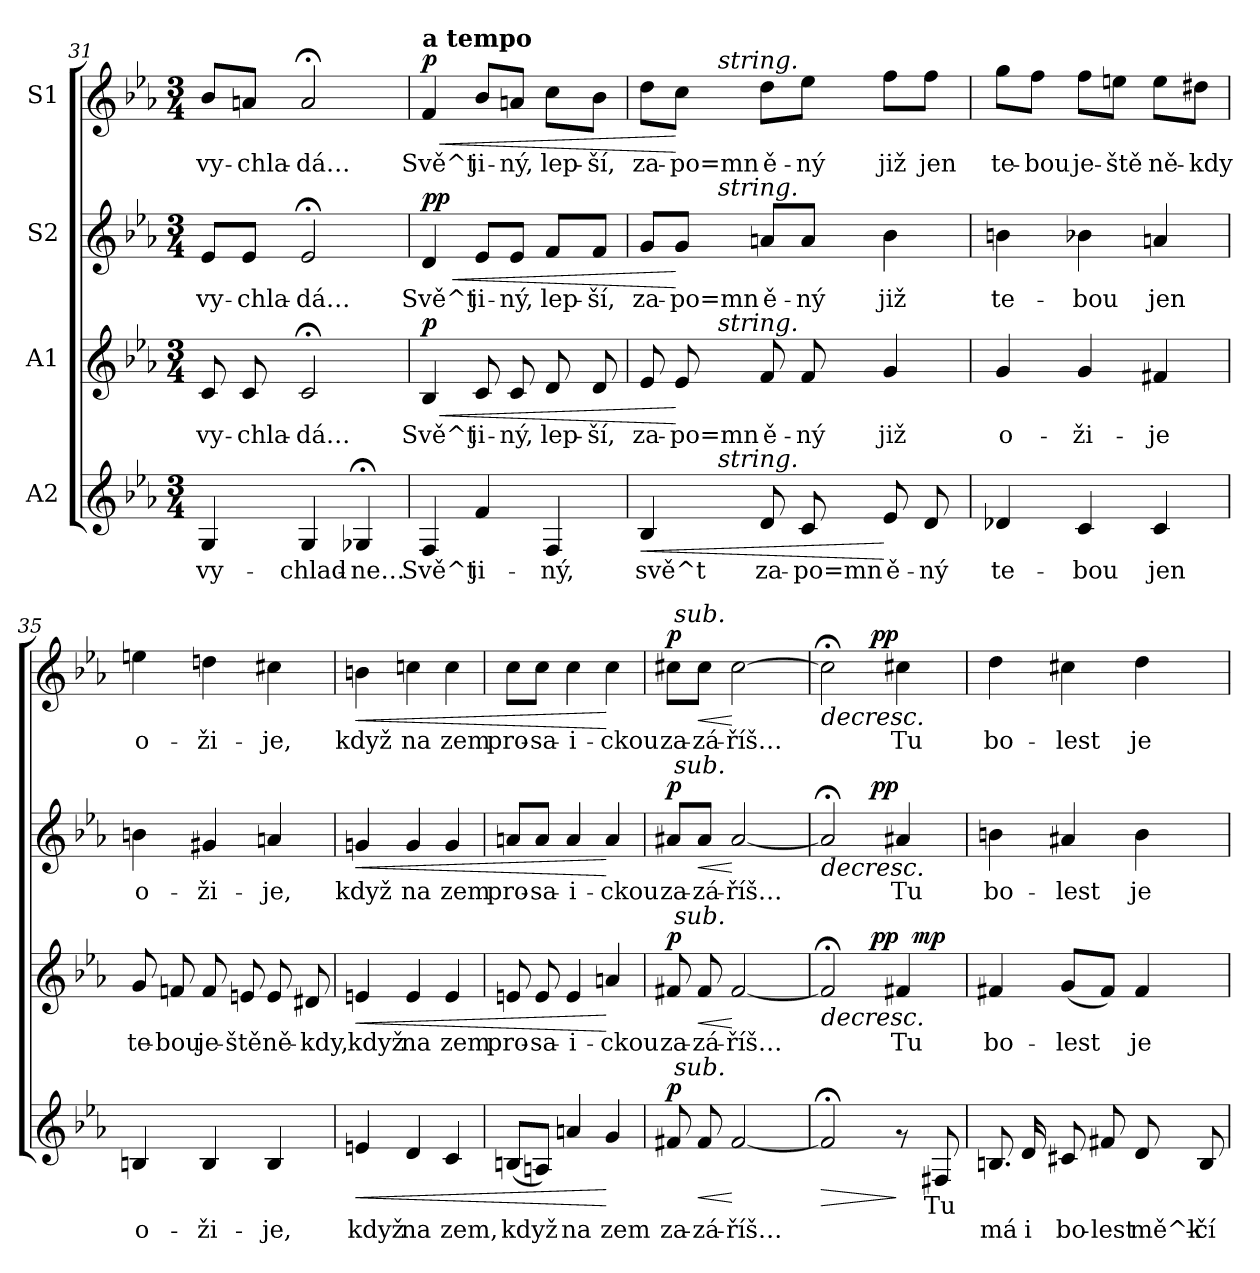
**kern	**text	**dynam	**kern	**text	**dynam	**kern	**text	**dynam	**kern	**text	**dynam
*part4	*part4	*part4	*part3	*part3	*part3	*part2	*part2	*part2	*part1	*part1	*part1
*staff4	*staff4	*staff4	*staff3	*staff3	*staff3	*staff2	*staff2	*staff2	*staff1	*staff1	*staff1
*I"A2	*	*	*I"A1	*	*	*I"S2	*	*	*I"S1	*	*
!!LO:PB:g=z
*clefG2	*	*	*clefG2	*	*	*clefG2	*	*	*clefG2	*	*
*k[b-e-a-]	*	*	*k[b-e-a-]	*	*	*k[b-e-a-]	*	*	*k[b-e-a-]	*	*
*E-:	*	*	*E-:	*	*	*E-:	*	*	*E-:	*	*
*M3/4	*	*	*M3/4	*	*	*M3/4	*	*	*M3/4	*	*
=31	=31	=31	=31	=31	=31	=31	=31	=31	=31	=31	=31
!	!LO:LY:b:cj	!	!	!LO:LY:b:cj	!	!	!LO:LY:b:cj	!	!	!LO:LY:b:cj	!
4G/	vy-	.	8c/	vy-	.	8e-/L	vy-	.	8b-/L	vy-	.
!	!	!	!	!LO:LY:b:cj	!	!	!LO:LY:b:cj	!	!	!LO:LY:b:cj	!
.	.	.	8c/	-chla-	.	8e-/J	-chla-	.	8an/J	-chla-	.
!	!LO:LY:b:cj	!	!	!LO:LY:b:cj	!	!	!LO:LY:b:cj	!	!	!LO:LY:b:cj	!
4G/	-chlad-	.	2c;</	-dá…	.	2e-;</	-dá…	.	2a;</	-dá…	.
!	!LO:LY:b:cj	!	!	!	!	!	!	!	!	!	!
4G-X;</	-ne…	.	.	.	.	.	.	.	.	.	.
=32	=32	=32	=32	=32	=32	=32	=32	=32	=32	=32	=32
!	!	!	!	!	!	!	!	!	!LO:TX:a:B:t=a tempo	!	!
!	!LO:LY:b:cj	!	!	!LO:LY:b:cj	!LO:HP:b	!	!LO:LY:b:cj	!LO:HP:b	!	!LO:LY:b:cj	!LO:HP:b
!	!	!	!	!	!LO:DY:n=1:b	!	!	!LO:DY:n=1:a	!	!	!
!	!	!	!	!	!	!	!	!LO:DY:n=2:b	!	!	!LO:DY:n=1:a
4F/	Svě^t	.	4B-/	Svě^t	< p	4d/	Svě^t	< p p	4f/	Svě^t	< p
!	!LO:LY:b:cj	!	!	!LO:LY:b:cj	!	!	!LO:LY:b:cj	!	!	!LO:LY:b:cj	!
4f/	ji-	.	8c/	ji-	.	8e-/L	ji-	.	8b-/L	ji-	.
!	!	!	!	!LO:LY:b:cj	!	!	!LO:LY:b:cj	!	!	!LO:LY:b:cj	!
.	.	.	8c/	-ný,	.	8e-/J	-ný,	.	8an/J	-ný,	.
!	!LO:LY:b:cj	!	!	!LO:LY:b:cj	!	!	!LO:LY:b:cj	!	!	!LO:LY:b:cj	!
4F/	-ný,	.	8d/	lep-	.	8f/L	lep-	.	8cc\L	lep-	.
!	!	!	!	!LO:LY:b:cj	!	!	!LO:LY:b:cj	!	!	!LO:LY:b:cj	!
.	.	.	8d/	-ší,	.	8f/J	-ší,	.	8b-\J	-ší,	.
=33	=33	=33	=33	=33	=33	=33	=33	=33	=33	=33	=33
!	!LO:LY:b:cj	!LO:HP:b	!	!LO:LY:b:cj	!	!	!LO:LY:b:cj	!	!	!LO:LY:b:cj	!
*^	*	*	*^	*	*	*^	*	*	*^	*	*
4B-/	8.ryy	svě^t	<	8e-/	8.ryy	za-	.	8g/L	8.ryy	za-	.	8dd\L	8.ryy	za-	.
!	!	!	!	!	!	!LO:LY:b:cj	!	!	!	!LO:LY:b:cj	!	!	!	!LO:LY:b:cj	!
.	.	.	.	8e-/	.	-po=mn	[	8g/J	.	-po=mn	[	8cc\J	.	-po=mn	[
!	!	!	!	!	!	!	!	!	!	!	!	!	!LO:TX:a:i:t=string.	!	!
!	!	!	!	!	!	!	!	!	!LO:TX:a:i:t=string.	!	!	!	!	!	!
!	!	!	!	!	!LO:TX:a:i:t=string.	!	!	!	!	!	!	!	!	!	!
!	!LO:TX:a:i:t=string.	!	!	!	!	!	!	!	!	!	!	!	!	!	!
.	2ryy	.	.	.	2ryy	.	.	.	2ryy	.	.	.	2ryy	.	.
!	!	!LO:LY:b:cj	!	!	!	!LO:LY:b:cj	!	!	!	!LO:LY:b:cj	!	!	!	!LO:LY:b:cj	!
8d/	.	za-	.	8f/	.	ě-	.	8an/L	.	ě-	.	8dd\L	.	ě-	.
!	!	!LO:LY:b:cj	!	!	!	!LO:LY:b:cj	!	!	!	!LO:LY:b:cj	!	!	!	!LO:LY:b:cj	!
8c/	.	-po=mn	.	8f/	.	-ný	.	8a/J	.	-ný	.	8ee-\J	.	-ný	.
!	!	!LO:LY:b:cj	!	!	!	!LO:LY:b:cj	!	!	!	!LO:LY:b:cj	!	!	!	!LO:LY:b:cj	!
8e-/	.	ě-	[	4g/	.	již	.	4b-\	.	již	.	8ff\L	.	již	.
!	!	!LO:LY:b:cj	!	!	!	!	!	!	!	!	!	!	!	!LO:LY:b:cj	!
8d/	.	-ný	.	.	.	.	.	.	.	.	.	8ff\J	.	jen	.
.	16ryy	.	.	.	16ryy	.	.	.	16ryy	.	.	.	16ryy	.	.
=34	=34	=34	=34	=34	=34	=34	=34	=34	=34	=34	=34	=34	=34	=34	=34
!	!	!LO:LY:b:cj	!	!	!	!LO:LY:b:cj	!	!	!	!LO:LY:b:cj	!	!	!	!LO:LY:b:cj	!
*v	*v	*	*	*	*	*	*	*v	*v	*	*	*v	*v	*	*
*	*	*	*v	*v	*	*	*	*	*	*	*	*
4d-X/	te-	.	4g/	o-	.	4bn\	te-	.	8gg\L	te-	.
!	!	!	!	!	!	!	!	!	!	!LO:LY:b:cj	!
.	.	.	.	.	.	.	.	.	8ff\J	-bou	.
!	!LO:LY:b:cj	!	!	!LO:LY:b:cj	!	!	!LO:LY:b:cj	!	!	!LO:LY:b:cj	!
4c/	-bou	.	4g/	-ži-	.	4b-X\	-bou	.	8ff\L	je-	.
!	!	!	!	!	!	!	!	!	!	!LO:LY:b:cj	!
.	.	.	.	.	.	.	.	.	8een\J	-ště	.
!	!LO:LY:b:cj	!	!	!LO:LY:b:cj	!	!	!LO:LY:b:cj	!	!	!LO:LY:b:cj	!
4c/	jen	.	4f#X/	-je	.	4an/	jen	.	8ee\L	ně-	.
!	!	!	!	!	!	!	!	!	!	!LO:LY:b:cj	!
.	.	.	.	.	.	.	.	.	8dd#X\J	-kdy	.
!!LO:PB:g=z
=35	=35	=35	=35	=35	=35	=35	=35	=35	=35	=35	=35
!	!LO:LY:b:cj	!	!	!LO:LY:b:cj	!	!	!LO:LY:b:cj	!	!	!LO:LY:b:cj	!
4Bn/	o-	.	8g/	te-	.	4bn\	o-	.	4een\	o-	.
!	!	!	!	!LO:LY:b:cj	!	!	!	!	!	!	!
.	.	.	8fn/	-bou	.	.	.	.	.	.	.
!	!LO:LY:b:cj	!	!	!LO:LY:b:cj	!	!	!LO:LY:b:cj	!	!	!LO:LY:b:cj	!
4B/	-ži-	.	8f/	je-	.	4g#X/	-ži-	.	4ddn\	-ži-	.
!	!	!	!	!LO:LY:b:cj	!	!	!	!	!	!	!
.	.	.	8en/	-ště	.	.	.	.	.	.	.
!	!LO:LY:b:cj	!	!	!LO:LY:b:cj	!	!	!LO:LY:b:cj	!	!	!LO:LY:b:cj	!
4B/	-je,	.	8e/	ně-	.	4an/	-je,	.	4cc#X\	-je,	.
!	!	!	!	!LO:LY:b:cj	!	!	!	!	!	!	!
.	.	.	8d#X/	-kdy,	.	.	.	.	.	.	.
=36	=36	=36	=36	=36	=36	=36	=36	=36	=36	=36	=36
!	!LO:LY:b:cj	!LO:HP:b	!	!LO:LY:b:cj	!LO:HP:b	!	!LO:LY:b:cj	!LO:HP:b	!	!LO:LY:b:cj	!LO:HP:b
4en/	když	<	4en/	když	<	4gn/	když	<	4bn\	když	<
!	!LO:LY:b:cj	!	!	!LO:LY:b:cj	!	!	!LO:LY:b:cj	!	!	!LO:LY:b:cj	!
4d/	na	.	4e/	na	.	4g/	na	.	4ccn\	na	.
!	!LO:LY:b:cj	!	!	!LO:LY:b:cj	!	!	!LO:LY:b:cj	!	!	!LO:LY:b:cj	!
4c/	zem,	.	4e/	zem	.	4g/	zem	.	4cc\	zem	.
=37	=37	=37	=37	=37	=37	=37	=37	=37	=37	=37	=37
!	!LO:LY:b:cj	!	!	!LO:LY:b:cj	!	!	!LO:LY:b:cj	!	!	!LO:LY:b:cj	!
(>8Bn/L	když	.	8en/	pro-	.	8an/L	pro-	.	8cc\L	pro-	.
!	!LO:LY:b:cj	!	!	!LO:LY:b:cj	!	!	!LO:LY:b:cj	!	!	!LO:LY:b:cj	!
8An/J)	.	.	8e/	-sa-	.	8a/J	-sa-	.	8cc\J	-sa-	.
!	!LO:LY:b:cj	!	!	!LO:LY:b:cj	!	!	!LO:LY:b:cj	!	!	!LO:LY:b:cj	!
4an/	na	.	4e/	-i-	.	4a/	-i-	.	4cc\	-i-	.
!	!LO:LY:b:cj	!	!	!LO:LY:b:cj	!	!	!LO:LY:b:cj	!	!	!LO:LY:b:cj	!
4g/	zem	[	4an/	-ckou	[	4a/	-ckou	[	4cc\	-ckou	[
=38	=38	=38	=38	=38	=38	=38	=38	=38	=38	=38	=38
!	!LO:LY:b:cj	!LO:DY:a	!	!LO:LY:b:cj	!LO:DY:a	!	!LO:LY:b:cj	!LO:DY:a	!	!LO:LY:b:cj	!LO:DY:a
*^	*	*	*^	*	*	*^	*	*	*^	*	*
8f#X/	64ryy	za-	p	8f#X/	64ryy	za-	p	8a#X/L	64ryy	za-	p	8cc#X\L	64ryy	za-	p
!	!	!	!	!	!	!	!	!	!	!	!	!	!LO:TX:a:i:t=sub.	!	!
!	!	!	!	!	!	!	!	!	!LO:TX:a:i:t=sub.	!	!	!	!	!	!
!	!	!	!	!	!LO:TX:a:i:t=sub.	!	!	!	!	!	!	!	!	!	!
!	!LO:TX:a:i:t=sub.	!	!	!	!	!	!	!	!	!	!	!	!	!	!
.	2ryy	.	.	.	2ryy	.	.	.	2ryy	.	.	.	2ryy	.	.
!	!	!LO:LY:b:cj	!LO:HP:b	!	!	!LO:LY:b:cj	!LO:HP:b	!	!	!LO:LY:b:cj	!LO:HP:b	!	!	!LO:LY:b:cj	!LO:HP:b
8f#/	.	-zá-	<	8f#/	.	-zá-	<	8a#/J	.	-zá-	<	8cc#\J	.	-zá-	<
!	!	!LO:LY:b:cj	!	!	!	!LO:LY:b:cj	!	!	!	!LO:LY:b:cj	!	!	!	!LO:LY:b:cj	!
[<2f#/	.	-říš…-	[	[<2f#/	.	-říš…	[	[<2a#/	.	-říš…	[	[>2cc#\	.	-říš…	[
.	8...ryy	.	.	.	8...ryy	.	.	.	8...ryy	.	.	.	8...ryy	.	.
=39	=39	=39	=39	=39	=39	=39	=39	=39	=39	=39	=39	=39	=39	=39	=39
!	!	!LO:LY:b:cj	!LO:HP:b	!	!	!LO:LY:b:cj	!LO:HP:b	!	!	!LO:LY:b:cj	!LO:HP:b	!	!	!LO:LY:b:cj	!LO:HP:b
*	*	*	*	*	*^	*	*	*	*	*	*	*	*	*	*
2f#;</]	2ryy	--	>	2f#;</]	4.ryy	2ryy	.	>	2a#;</]	4.ryy	.	>	2cc#;<\]	4.ryy	.	>
!	!	!	!	!	!	!	!	!LO:DY:a	!	!	!	!LO:DY:a	!	!	!	!LO:DY:a
.	.	.	.	.	4.ryy	.	.	pp	.	4.ryy	.	pp	.	4.ryy	.	pp
!	!	!	!	!	!	!	!LO:LY:b:cj	!	!	!	!LO:LY:b:cj	!	!	!	!LO:LY:b:cj	!
8rf	16.ryy	.	]	4f#X/	.	16ryy	Tu	]	4a#X/	.	Tu	]	4cc#X\	.	Tu	]
!	!	!	!	!	!	!	!	!LO:DY:b	!	!	!	!	!	!	!	!
.	.	.	.	.	.	8.ryy	.	mp	.	.	.	.	.	.	.	.
!	!LO:TX:b:t=Tu	!	!	!	!	!	!	!	!	!	!	!	!	!	!	!
.	8ryy	.	.	.	.	.	.	.	.	.	.	.	.	.	.	.
!	!	!LO:LY:b:cj	!	!	!	!	!	!	!	!	!	!	!	!	!	!
8F#X/	.	--	.	.	.	.	.	.	.	.	.	.	.	.	.	.
.	32ryy	.	.	.	.	.	.	.	.	.	.	.	.	.	.	.
!!LO:LB:g=z
=40	=40	=40	=40	=40	=40	=40	=40	=40	=40	=40	=40	=40	=40	=40	=40	=40
!	!	!LO:LY:b:cj	!	!	!	!	!LO:LY:b:cj	!	!	!	!LO:LY:b:cj	!	!	!	!LO:LY:b:cj	!
*v	*v	*	*	*	*	*	*	*	*v	*v	*	*	*v	*v	*	*
*	*	*	*v	*v	*v	*	*	*	*	*	*	*	*
8.Bn/	-má	.	4f#X/	bo-	.	4bn\	bo-	.	4dd\	bo-	.
!	!LO:LY:b:cj	!	!	!	!	!	!	!	!	!	!
16d/	i	.	.	.	.	.	.	.	.	.	.
!	!LO:LY:b:cj	!	!	!LO:LY:b:cj	!	!	!LO:LY:b:cj	!	!	!LO:LY:b:cj	!
8c#X/	bo-	.	(<8g/L	-lest	.	4a#X/	-lest	.	4cc#X\	-lest	.
!	!LO:LY:b:cj	!	!	!LO:LY:b:cj	!	!	!	!	!	!	!
8f#X/	-lest	.	8f#/J)	.	.	.	.	.	.	.	.
!	!LO:LY:b:cj	!	!	!LO:LY:b:cj	!	!	!LO:LY:b:cj	!	!	!LO:LY:b:cj	!
8d/	mě^k-	.	4f#/	je	.	4b\	je	.	4dd\	je	.
!	!LO:LY:b:cj	!	!	!	!	!	!	!	!	!	!
8B/	-čí	.	.	.	.	.	.	.	.	.	.
=	=	=	=	=	=	=	=	=	=	=	=
*-	*-	*-	*-	*-	*-	*-	*-	*-	*-	*-	*-
